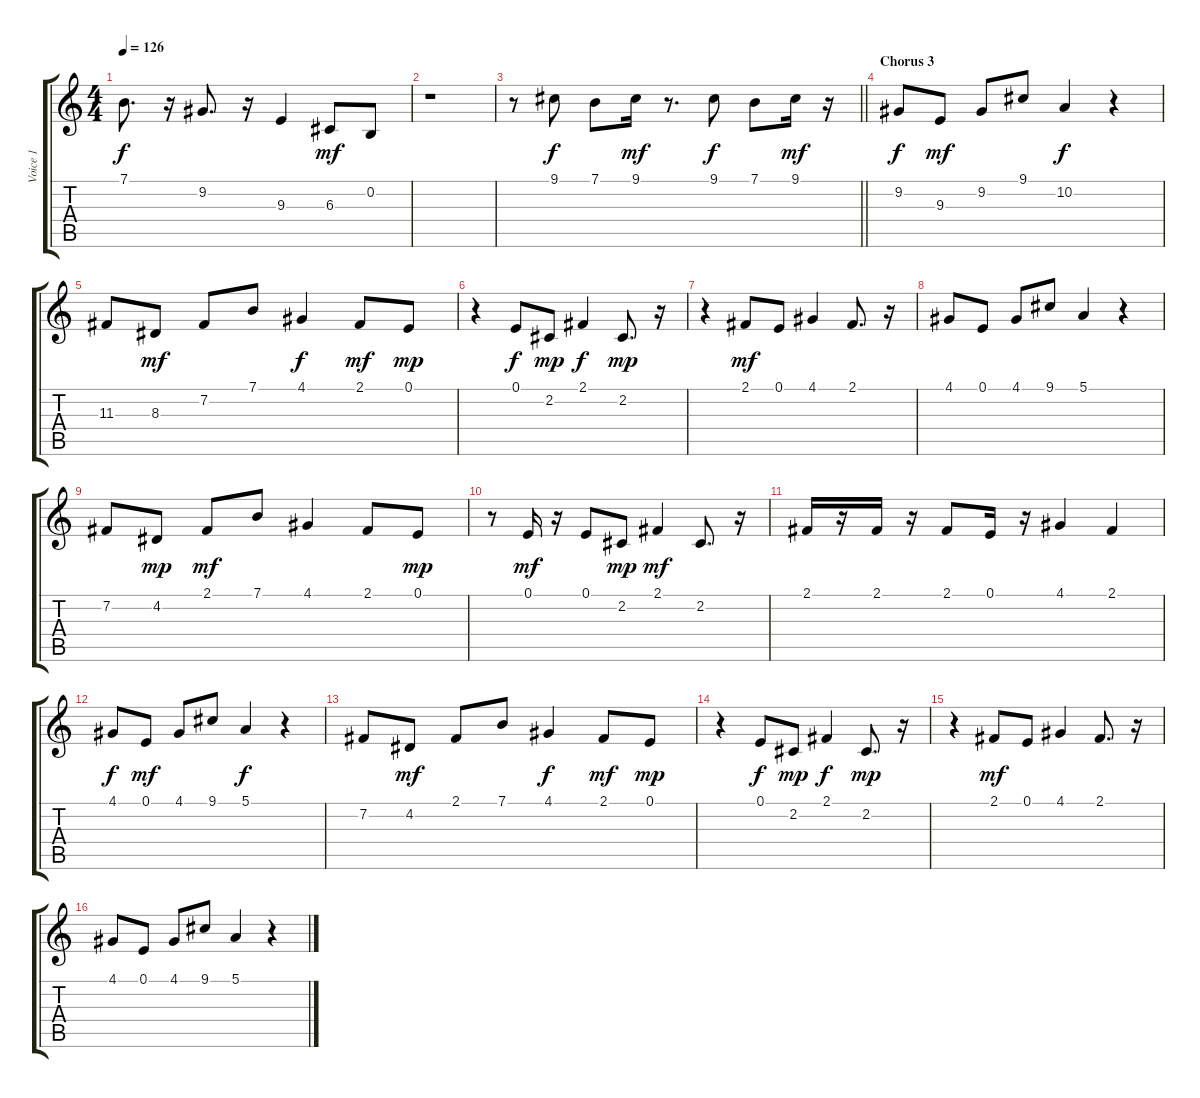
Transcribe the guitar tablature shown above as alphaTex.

\track ("Voice 1" "Voice 1") {instrument lead1square}
\staff {score tabs}
\tuning (E4 B3 G3 D3 A2 E2) {hide}
\ts (4 4)
\tempo 126
\clef g2
\ks c
7.1.8{d dy f} r.16 9.2.8{d} r.16 9.3.4 6.3.8{dy mf} 0.2.8 |
r.1 |
\barLineRight lightlight
r.8 9.1.8{dy f} 7.1.8 9.1.16{dy mf} r.8{d} 9.1.8{dy f} 7.1.8 9.1.16{dy mf} r.16 |
\section ("" "Chorus 3")
9.2.8{dy f} 9.3.8{dy mf} 9.2.8 9.1.8 10.2.4{dy f} r.4 |
11.3.8 8.3.8{dy mf} 7.2.8 7.1.8 4.1.4{dy f} 2.1.8{dy mf} 0.1.8{dy mp} |
r.4 0.1.8{dy f} 2.2.8{dy mp} 2.1.4{dy f} 2.2.8{d dy mp} r.16 |
r.4 2.1.8{dy mf} 0.1.8 4.1.4 2.1.8{d} r.16 |
4.1.8 0.1.8 4.1.8 9.1.8 5.1.4 r.4 |
7.2.8 4.2.8{dy mp} 2.1.8{dy mf} 7.1.8 4.1.4 2.1.8 0.1.8{dy mp} |
r.8 0.1.16{dy mf} r.16 0.1.8 2.2.8{dy mp} 2.1.4{dy mf} 2.2.8{d} r.16 |
2.1.16 r.16 2.1.16 r.16 2.1.8 0.1.16 r.16 4.1.4 2.1.4 |
4.1.8{dy f} 0.1.8{dy mf} 4.1.8 9.1.8 5.1.4{dy f} r.4 |
7.2.8 4.2.8{dy mf} 2.1.8 7.1.8 4.1.4{dy f} 2.1.8{dy mf} 0.1.8{dy mp} |
r.4 0.1.8{dy f} 2.2.8{dy mp} 2.1.4{dy f} 2.2.8{d dy mp} r.16 |
r.4 2.1.8{dy mf} 0.1.8 4.1.4 2.1.8{d} r.16 |
4.1.8 0.1.8 4.1.8 9.1.8 5.1.4 r.4
